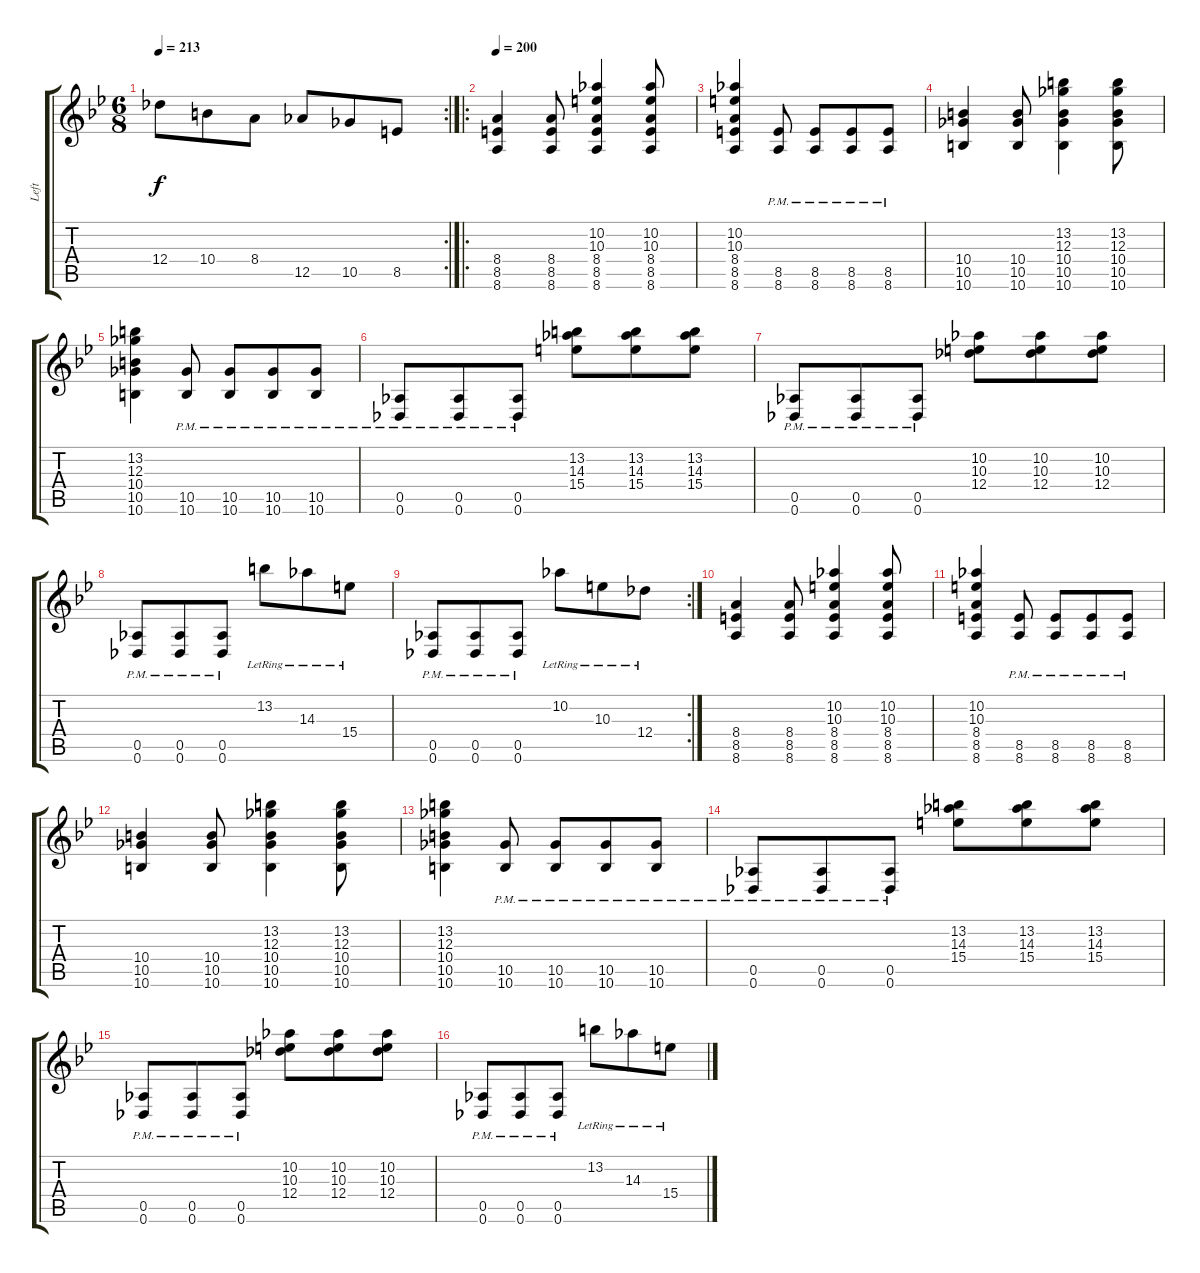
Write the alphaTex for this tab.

\track ("Left" "Left") {instrument overdrivenguitar}
\staff {score tabs}
\tuning (Eb4 Bb3 Gb3 Db3 Ab2 Db2) {hide}
\rc 2
\ts (6 8)
\tempo 213
\clef g2
\ks bb
12.4.8{dy f} 10.4.8 8.4.8 12.5.8 10.5.8 8.5.8 |
\ro
\tempo 200
(8.4 8.5 8.6).4 (8.4 8.5 8.6).8 (10.2 10.3 8.4 8.5 8.6).4 (10.2 10.3 8.4 8.5 8.6).8 |
(10.2 10.3 8.4 8.5 8.6).4 (8.5{pm} 8.6{pm}).8 (8.5{pm} 8.6{pm}).8 (8.5{pm} 8.6{pm}).8 (8.5{pm} 8.6{pm}).8 |
(10.4 10.5 10.6).4 (10.4 10.5 10.6).8 (13.2 12.3 10.4 10.5 10.6).4 (13.2 12.3 10.4 10.5 10.6).8 |
(13.2 12.3 10.4 10.5 10.6).4 (10.5{pm} 10.6{pm}).8 (10.5{pm} 10.6{pm}).8 (10.5{pm} 10.6{pm}).8 (10.5{pm} 10.6{pm}).8 |
(0.5{pm} 0.6{pm}).8 (0.5{pm} 0.6{pm}).8 (0.5{pm} 0.6{pm}).8 (13.2 14.3 15.4).8 (13.2 14.3 15.4).8 (13.2 14.3 15.4).8 |
(0.5{pm} 0.6{pm}).8 (0.5{pm} 0.6{pm}).8 (0.5{pm} 0.6{pm}).8 (10.2 10.3 12.4).8 (10.2 10.3 12.4).8 (10.2 10.3 12.4).8 |
(0.5{pm} 0.6{pm}).8 (0.5{pm} 0.6{pm}).8 (0.5{pm} 0.6{pm}).8 13.2{lr}.8 14.3{lr}.8 15.4{lr}.8 |
\rc 2
(0.5{pm} 0.6{pm}).8 (0.5{pm} 0.6{pm}).8 (0.5{pm} 0.6{pm}).8 10.2{lr}.8 10.3{lr}.8 12.4{lr}.8 |
(8.4 8.5 8.6).4 (8.4 8.5 8.6).8 (10.2 10.3 8.4 8.5 8.6).4 (10.2 10.3 8.4 8.5 8.6).8 |
(10.2 10.3 8.4 8.5 8.6).4 (8.5{pm} 8.6{pm}).8 (8.5{pm} 8.6{pm}).8 (8.5{pm} 8.6{pm}).8 (8.5{pm} 8.6{pm}).8 |
(10.4 10.5 10.6).4 (10.4 10.5 10.6).8 (13.2 12.3 10.4 10.5 10.6).4 (13.2 12.3 10.4 10.5 10.6).8 |
(13.2 12.3 10.4 10.5 10.6).4 (10.5{pm} 10.6{pm}).8 (10.5{pm} 10.6{pm}).8 (10.5{pm} 10.6{pm}).8 (10.5{pm} 10.6{pm}).8 |
(0.5{pm} 0.6{pm}).8 (0.5{pm} 0.6{pm}).8 (0.5{pm} 0.6{pm}).8 (13.2 14.3 15.4).8 (13.2 14.3 15.4).8 (13.2 14.3 15.4).8 |
(0.5{pm} 0.6{pm}).8 (0.5{pm} 0.6{pm}).8 (0.5{pm} 0.6{pm}).8 (10.2 10.3 12.4).8 (10.2 10.3 12.4).8 (10.2 10.3 12.4).8 |
(0.5{pm} 0.6{pm}).8 (0.5{pm} 0.6{pm}).8 (0.5{pm} 0.6{pm}).8 13.2{lr}.8 14.3{lr}.8 15.4{lr}.8
